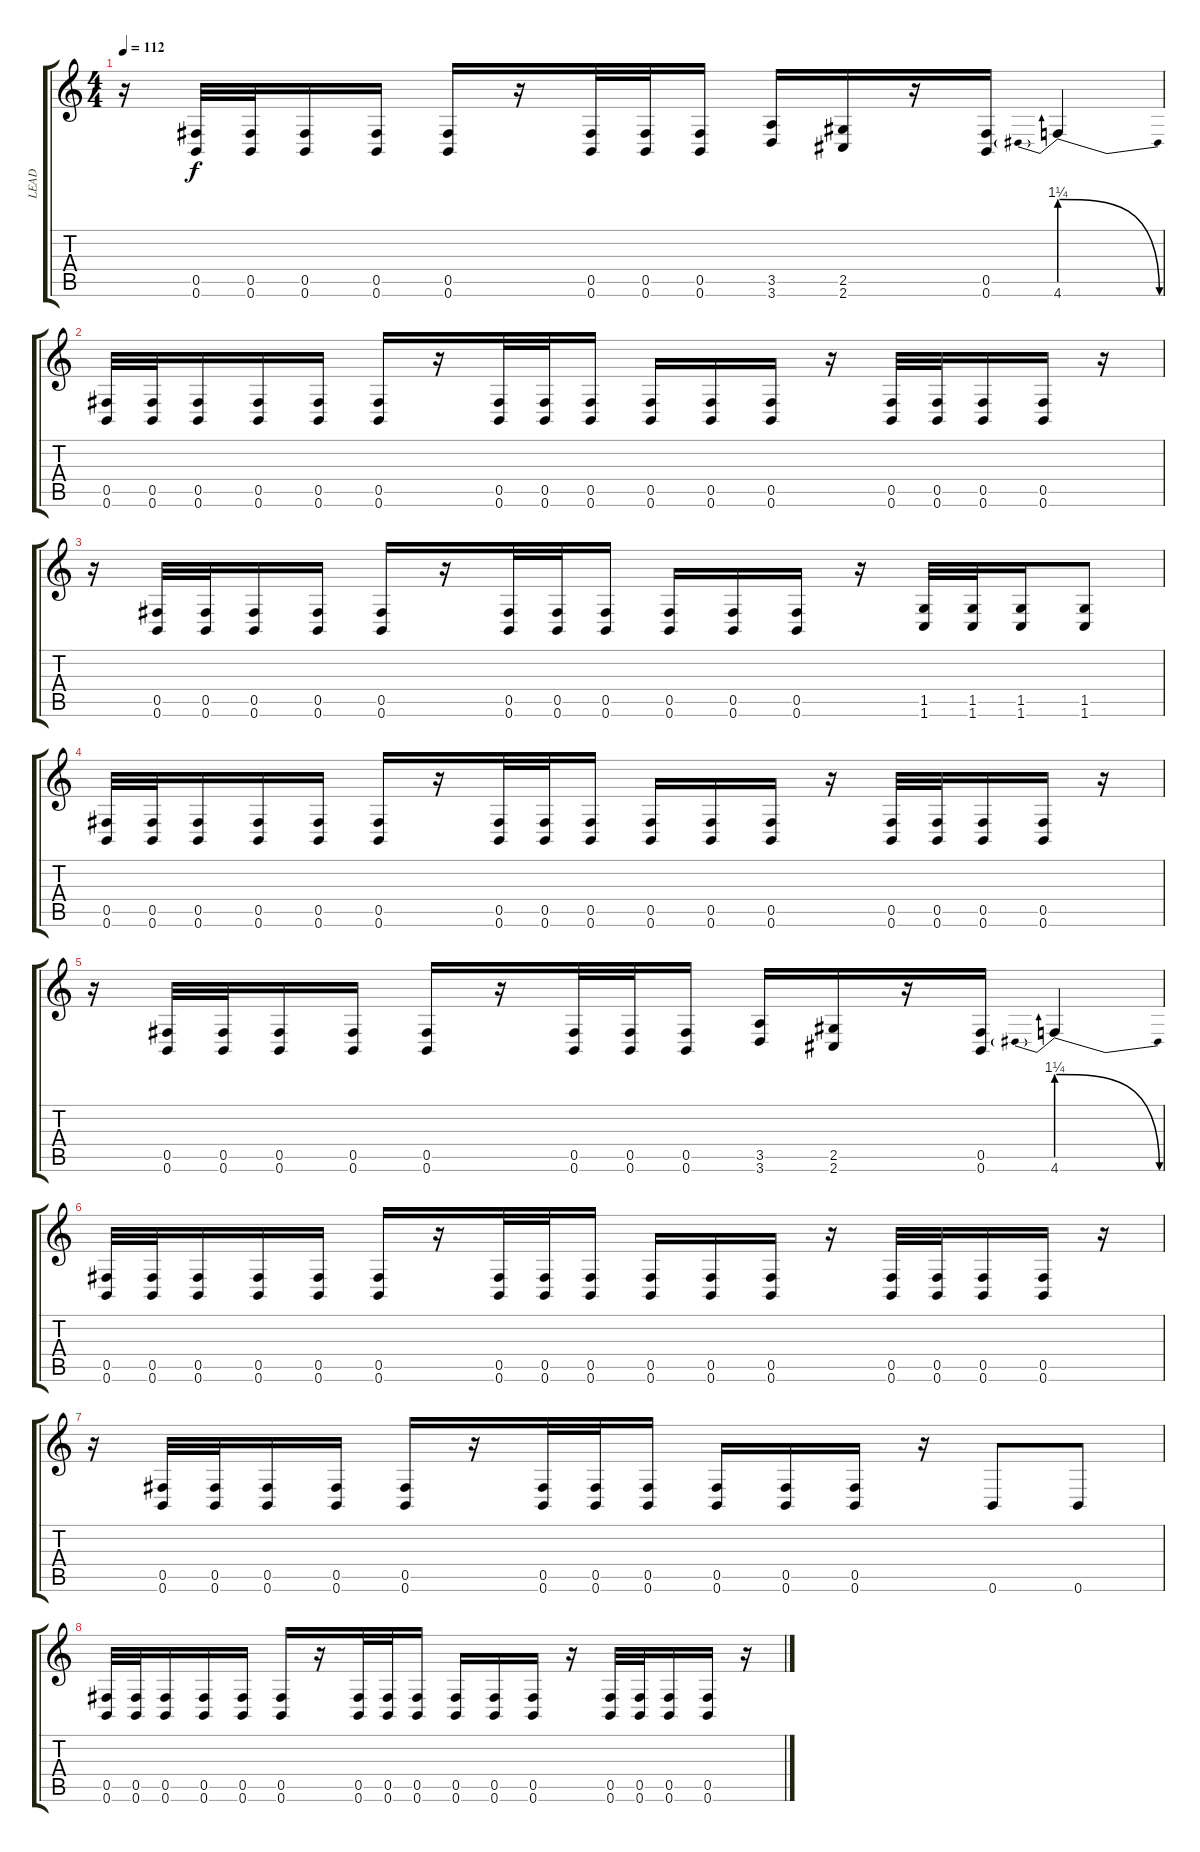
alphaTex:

\track ("LEAD" "LEAD") {instrument distortionguitar}
\staff {score tabs}
\tuning (Db4 Ab3 E3 B2 Gb2 B1) {hide}
\ts (4 4)
\tempo 112
\clef g2
\ks c
r.16{dy f} (0.5 0.6).32 (0.5 0.6).32 (0.5 0.6).16 (0.5 0.6).16 (0.5 0.6).16 r.16 (0.5 0.6).32 (0.5 0.6).32 (0.5 0.6).16 (3.5 3.6).16 (2.5 2.6).16 r.16 (0.5 0.6).16 4.6{be (prebendrelease 0 5 60 0)}.4 |
(0.5 0.6).32 (0.5 0.6).32 (0.5 0.6).16 (0.5 0.6).16 (0.5 0.6).16 (0.5 0.6).16 r.16 (0.5 0.6).32 (0.5 0.6).32 (0.5 0.6).16 (0.5 0.6).16 (0.5 0.6).16 (0.5 0.6).16 r.16 (0.5 0.6).32 (0.5 0.6).32 (0.5 0.6).16 (0.5 0.6).16 r.16 |
r.16 (0.5 0.6).32 (0.5 0.6).32 (0.5 0.6).16 (0.5 0.6).16 (0.5 0.6).16 r.16 (0.5 0.6).32 (0.5 0.6).32 (0.5 0.6).16 (0.5 0.6).16 (0.5 0.6).16 (0.5 0.6).16 r.16 (1.5 1.6).32 (1.5 1.6).32 (1.5 1.6).16 (1.5 1.6).8 |
(0.5 0.6).32 (0.5 0.6).32 (0.5 0.6).16 (0.5 0.6).16 (0.5 0.6).16 (0.5 0.6).16 r.16 (0.5 0.6).32 (0.5 0.6).32 (0.5 0.6).16 (0.5 0.6).16 (0.5 0.6).16 (0.5 0.6).16 r.16 (0.5 0.6).32 (0.5 0.6).32 (0.5 0.6).16 (0.5 0.6).16 r.16 |
r.16 (0.5 0.6).32 (0.5 0.6).32 (0.5 0.6).16 (0.5 0.6).16 (0.5 0.6).16 r.16 (0.5 0.6).32 (0.5 0.6).32 (0.5 0.6).16 (3.5 3.6).16 (2.5 2.6).16 r.16 (0.5 0.6).16 4.6{be (prebendrelease 0 5 60 0)}.4 |
(0.5 0.6).32 (0.5 0.6).32 (0.5 0.6).16 (0.5 0.6).16 (0.5 0.6).16 (0.5 0.6).16 r.16 (0.5 0.6).32 (0.5 0.6).32 (0.5 0.6).16 (0.5 0.6).16 (0.5 0.6).16 (0.5 0.6).16 r.16 (0.5 0.6).32 (0.5 0.6).32 (0.5 0.6).16 (0.5 0.6).16 r.16 |
r.16 (0.5 0.6).32 (0.5 0.6).32 (0.5 0.6).16 (0.5 0.6).16 (0.5 0.6).16 r.16 (0.5 0.6).32 (0.5 0.6).32 (0.5 0.6).16 (0.5 0.6).16 (0.5 0.6).16 (0.5 0.6).16 r.16 0.6.8 0.6.8 |
(0.5 0.6).32 (0.5 0.6).32 (0.5 0.6).16 (0.5 0.6).16 (0.5 0.6).16 (0.5 0.6).16 r.16 (0.5 0.6).32 (0.5 0.6).32 (0.5 0.6).16 (0.5 0.6).16 (0.5 0.6).16 (0.5 0.6).16 r.16 (0.5 0.6).32 (0.5 0.6).32 (0.5 0.6).16 (0.5 0.6).16 r.16
